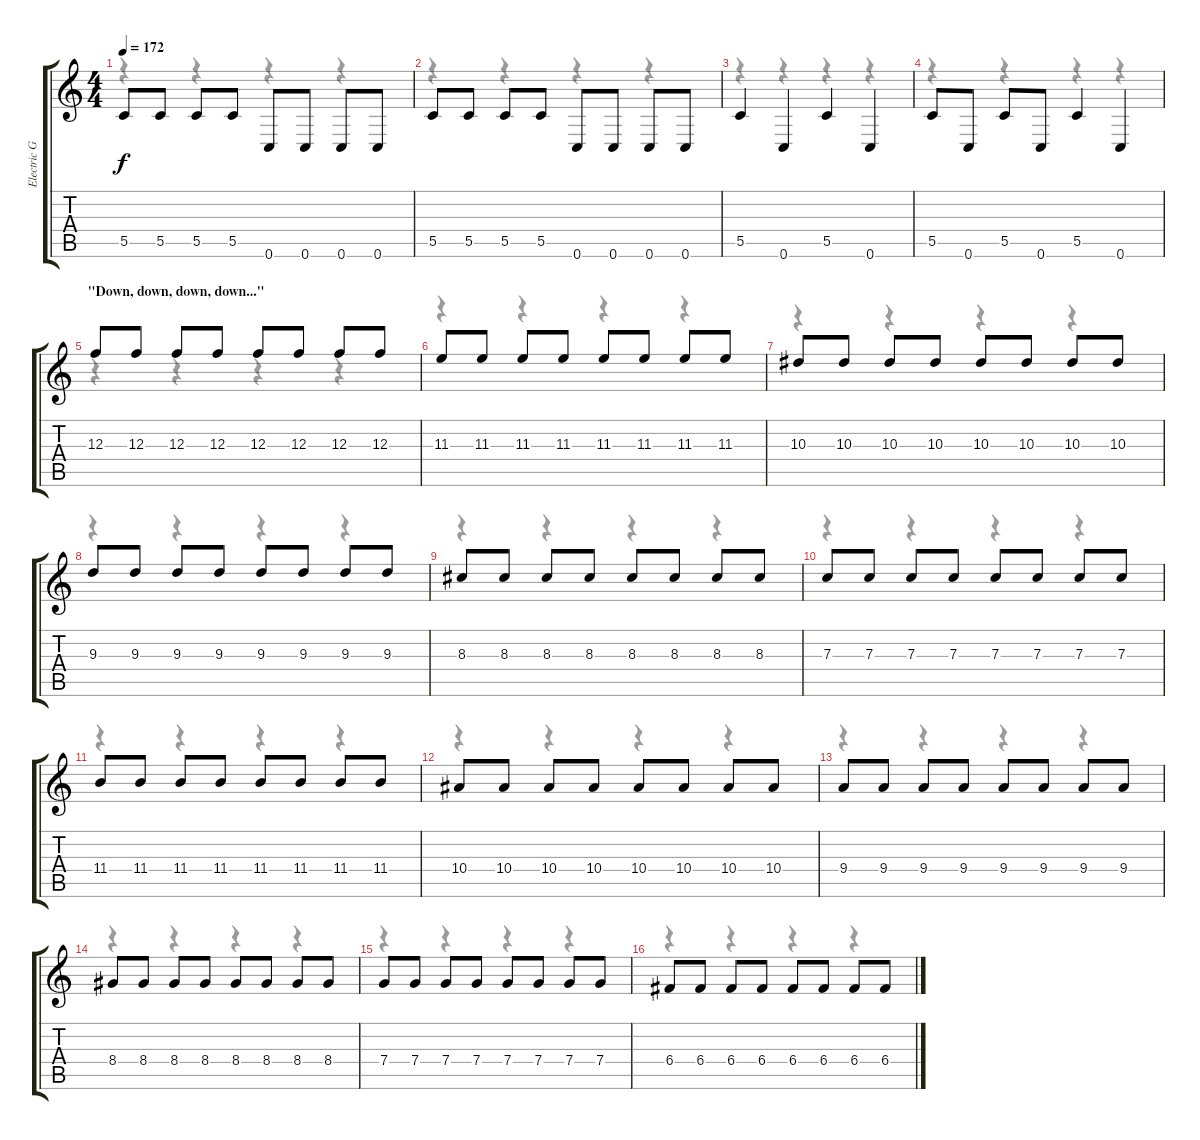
\track ("Electric Guitar I" "Electric G") {instrument electricguitarclean}
\staff {score tabs}
\tuning (D4 A3 F3 C3 G2 C2) {hide}
\voice
\ts (4 4)
\tempo 172
\clef g2
\ks c
5.5.8{dy f} 5.5.8 5.5.8 5.5.8 0.6.8 0.6.8 0.6.8 0.6.8 |
5.5.8 5.5.8 5.5.8 5.5.8 0.6.8 0.6.8 0.6.8 0.6.8 |
5.5.4 0.6.4 5.5.4 0.6.4 |
5.5.8 0.6.8 5.5.8 0.6.8 5.5.4 0.6.4 |
\section ("" "\"Down, down, down, down...\"")
12.3.8 12.3.8 12.3.8 12.3.8 12.3.8 12.3.8 12.3.8 12.3.8 |
11.3.8 11.3.8 11.3.8 11.3.8 11.3.8 11.3.8 11.3.8 11.3.8 |
10.3.8 10.3.8 10.3.8 10.3.8 10.3.8 10.3.8 10.3.8 10.3.8 |
9.3.8 9.3.8 9.3.8 9.3.8 9.3.8 9.3.8 9.3.8 9.3.8 |
8.3.8 8.3.8 8.3.8 8.3.8 8.3.8 8.3.8 8.3.8 8.3.8 |
7.3.8 7.3.8 7.3.8 7.3.8 7.3.8 7.3.8 7.3.8 7.3.8 |
11.4.8 11.4.8 11.4.8 11.4.8 11.4.8 11.4.8 11.4.8 11.4.8 |
10.4.8 10.4.8 10.4.8 10.4.8 10.4.8 10.4.8 10.4.8 10.4.8 |
9.4.8 9.4.8 9.4.8 9.4.8 9.4.8 9.4.8 9.4.8 9.4.8 |
8.4.8 8.4.8 8.4.8 8.4.8 8.4.8 8.4.8 8.4.8 8.4.8 |
7.4.8 7.4.8 7.4.8 7.4.8 7.4.8 7.4.8 7.4.8 7.4.8 |
6.4.8 6.4.8 6.4.8 6.4.8 6.4.8 6.4.8 6.4.8 6.4.8
\voice
\clef g2
\ottava regular
\simile none
\ks c
r.4{dy f} r.4 r.4 r.4 |
r.4 r.4 r.4 r.4 |
r.4 r.4 r.4 r.4 |
r.4 r.4 r.4 r.4 |
r.4 r.4 r.4 r.4 |
r.4 r.4 r.4 r.4 |
r.4 r.4 r.4 r.4 |
r.4 r.4 r.4 r.4 |
r.4 r.4 r.4 r.4 |
r.4 r.4 r.4 r.4 |
r.4 r.4 r.4 r.4 |
r.4 r.4 r.4 r.4 |
r.4 r.4 r.4 r.4 |
r.4 r.4 r.4 r.4 |
r.4 r.4 r.4 r.4 |
r.4 r.4 r.4 r.4
